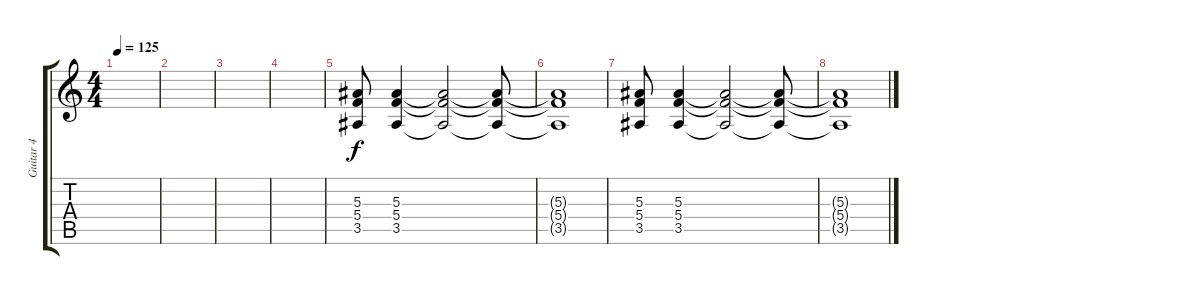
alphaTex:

\track ("Guitar 4" "Guitar 4") {instrument overdrivenguitar}
\staff {score tabs}
\tuning (D4 A3 F3 C3 G2 C2) {hide}
\ts (4 4)
\tempo 125
\clef g2
\ks c
|
|
|
|
(5.3 5.4 3.5).8 (5.3 5.4 3.5).4 (5.3{t} 5.4{t} 3.5{t}).2 (5.3{t} 5.4{t} 3.5{t}).8 |
(5.3{t} 5.4{t} 3.5{t}).1 |
(5.3 5.4 3.5).8 (5.3 5.4 3.5).4 (5.3{t} 5.4{t} 3.5{t}).2 (5.3{t} 5.4{t} 3.5{t}).8 |
(5.3{t} 5.4{t} 3.5{t}).1
